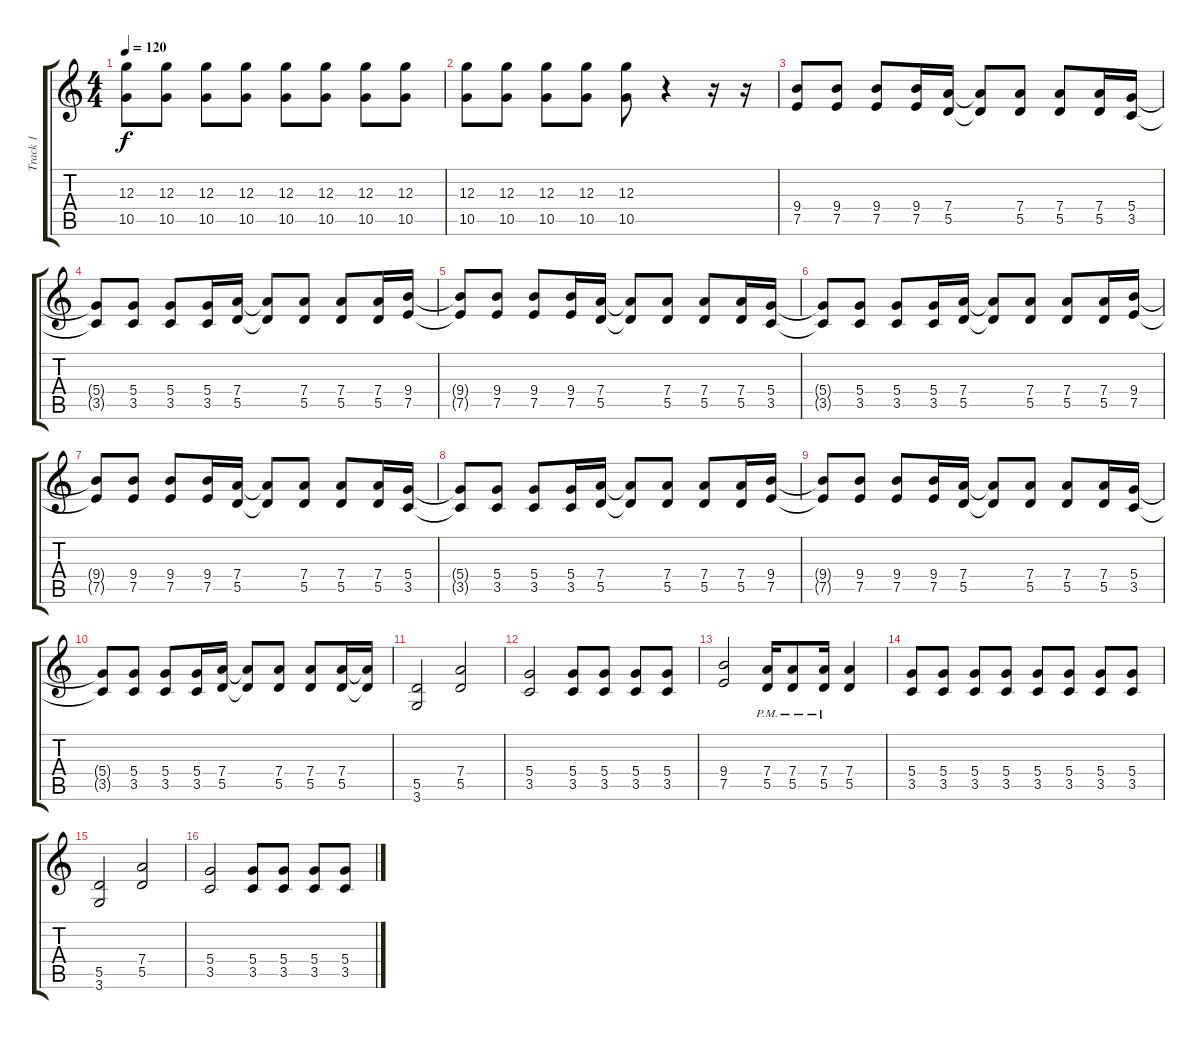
\track ("Track 1" "Track 1") {instrument overdrivenguitar}
\staff {score tabs}
\tuning (E4 B3 G3 D3 A2 E2) {hide}
\ts (4 4)
\tempo 120
\clef g2
\ks c
(12.3 10.5).8{dy f} (12.3 10.5).8 (12.3 10.5).8 (12.3 10.5).8 (12.3 10.5).8 (12.3 10.5).8 (12.3 10.5).8 (12.3 10.5).8 |
(12.3 10.5).8 (12.3 10.5).8 (12.3 10.5).8 (12.3 10.5).8 (12.3 10.5).8 r.4 r.16 r.16 |
(9.4 7.5).8 (9.4 7.5).8 (9.4 7.5).8 (9.4 7.5).16 (7.4 5.5).16 (7.4{t} 5.5{t}).8 (7.4 5.5).8 (7.4 5.5).8 (7.4 5.5).16 (5.4 3.5).16 |
(5.4{t} 3.5{t}).8 (5.4 3.5).8 (5.4 3.5).8 (5.4 3.5).16 (7.4 5.5).16 (7.4{t} 5.5{t}).8 (7.4 5.5).8 (7.4 5.5).8 (7.4 5.5).16 (9.4 7.5).16 |
(9.4{t} 7.5{t}).8 (9.4 7.5).8 (9.4 7.5).8 (9.4 7.5).16 (7.4 5.5).16 (7.4{t} 5.5{t}).8 (7.4 5.5).8 (7.4 5.5).8 (7.4 5.5).16 (5.4 3.5).16 |
(5.4{t} 3.5{t}).8 (5.4 3.5).8 (5.4 3.5).8 (5.4 3.5).16 (7.4 5.5).16 (7.4{t} 5.5{t}).8 (7.4 5.5).8 (7.4 5.5).8 (7.4 5.5).16 (9.4 7.5).16 |
(9.4{t} 7.5{t}).8 (9.4 7.5).8 (9.4 7.5).8 (9.4 7.5).16 (7.4 5.5).16 (7.4{t} 5.5{t}).8 (7.4 5.5).8 (7.4 5.5).8 (7.4 5.5).16 (5.4 3.5).16 |
(5.4{t} 3.5{t}).8 (5.4 3.5).8 (5.4 3.5).8 (5.4 3.5).16 (7.4 5.5).16 (7.4{t} 5.5{t}).8 (7.4 5.5).8 (7.4 5.5).8 (7.4 5.5).16 (9.4 7.5).16 |
(9.4{t} 7.5{t}).8 (9.4 7.5).8 (9.4 7.5).8 (9.4 7.5).16 (7.4 5.5).16 (7.4{t} 5.5{t}).8 (7.4 5.5).8 (7.4 5.5).8 (7.4 5.5).16 (5.4 3.5).16 |
(5.4{t} 3.5{t}).8 (5.4 3.5).8 (5.4 3.5).8 (5.4 3.5).16 (7.4 5.5).16 (7.4{t} 5.5{t}).8 (7.4 5.5).8 (7.4 5.5).8 (7.4 5.5).16 (7.4{t} 5.5{t}).16 |
(5.5 3.6).2 (7.4 5.5).2 |
(5.4 3.5).2 (5.4 3.5).8 (5.4 3.5).8 (5.4 3.5).8 (5.4 3.5).8 |
(9.4 7.5).2 (7.4{pm} 5.5{pm}).16 (7.4{pm} 5.5{pm}).8 (7.4{pm} 5.5{pm}).16 (7.4 5.5).4 |
(5.4 3.5).8 (5.4 3.5).8 (5.4 3.5).8 (5.4 3.5).8 (5.4 3.5).8 (5.4 3.5).8 (5.4 3.5).8 (5.4 3.5).8 |
(5.5 3.6).2 (7.4 5.5).2 |
(5.4 3.5).2 (5.4 3.5).8 (5.4 3.5).8 (5.4 3.5).8 (5.4 3.5).8
